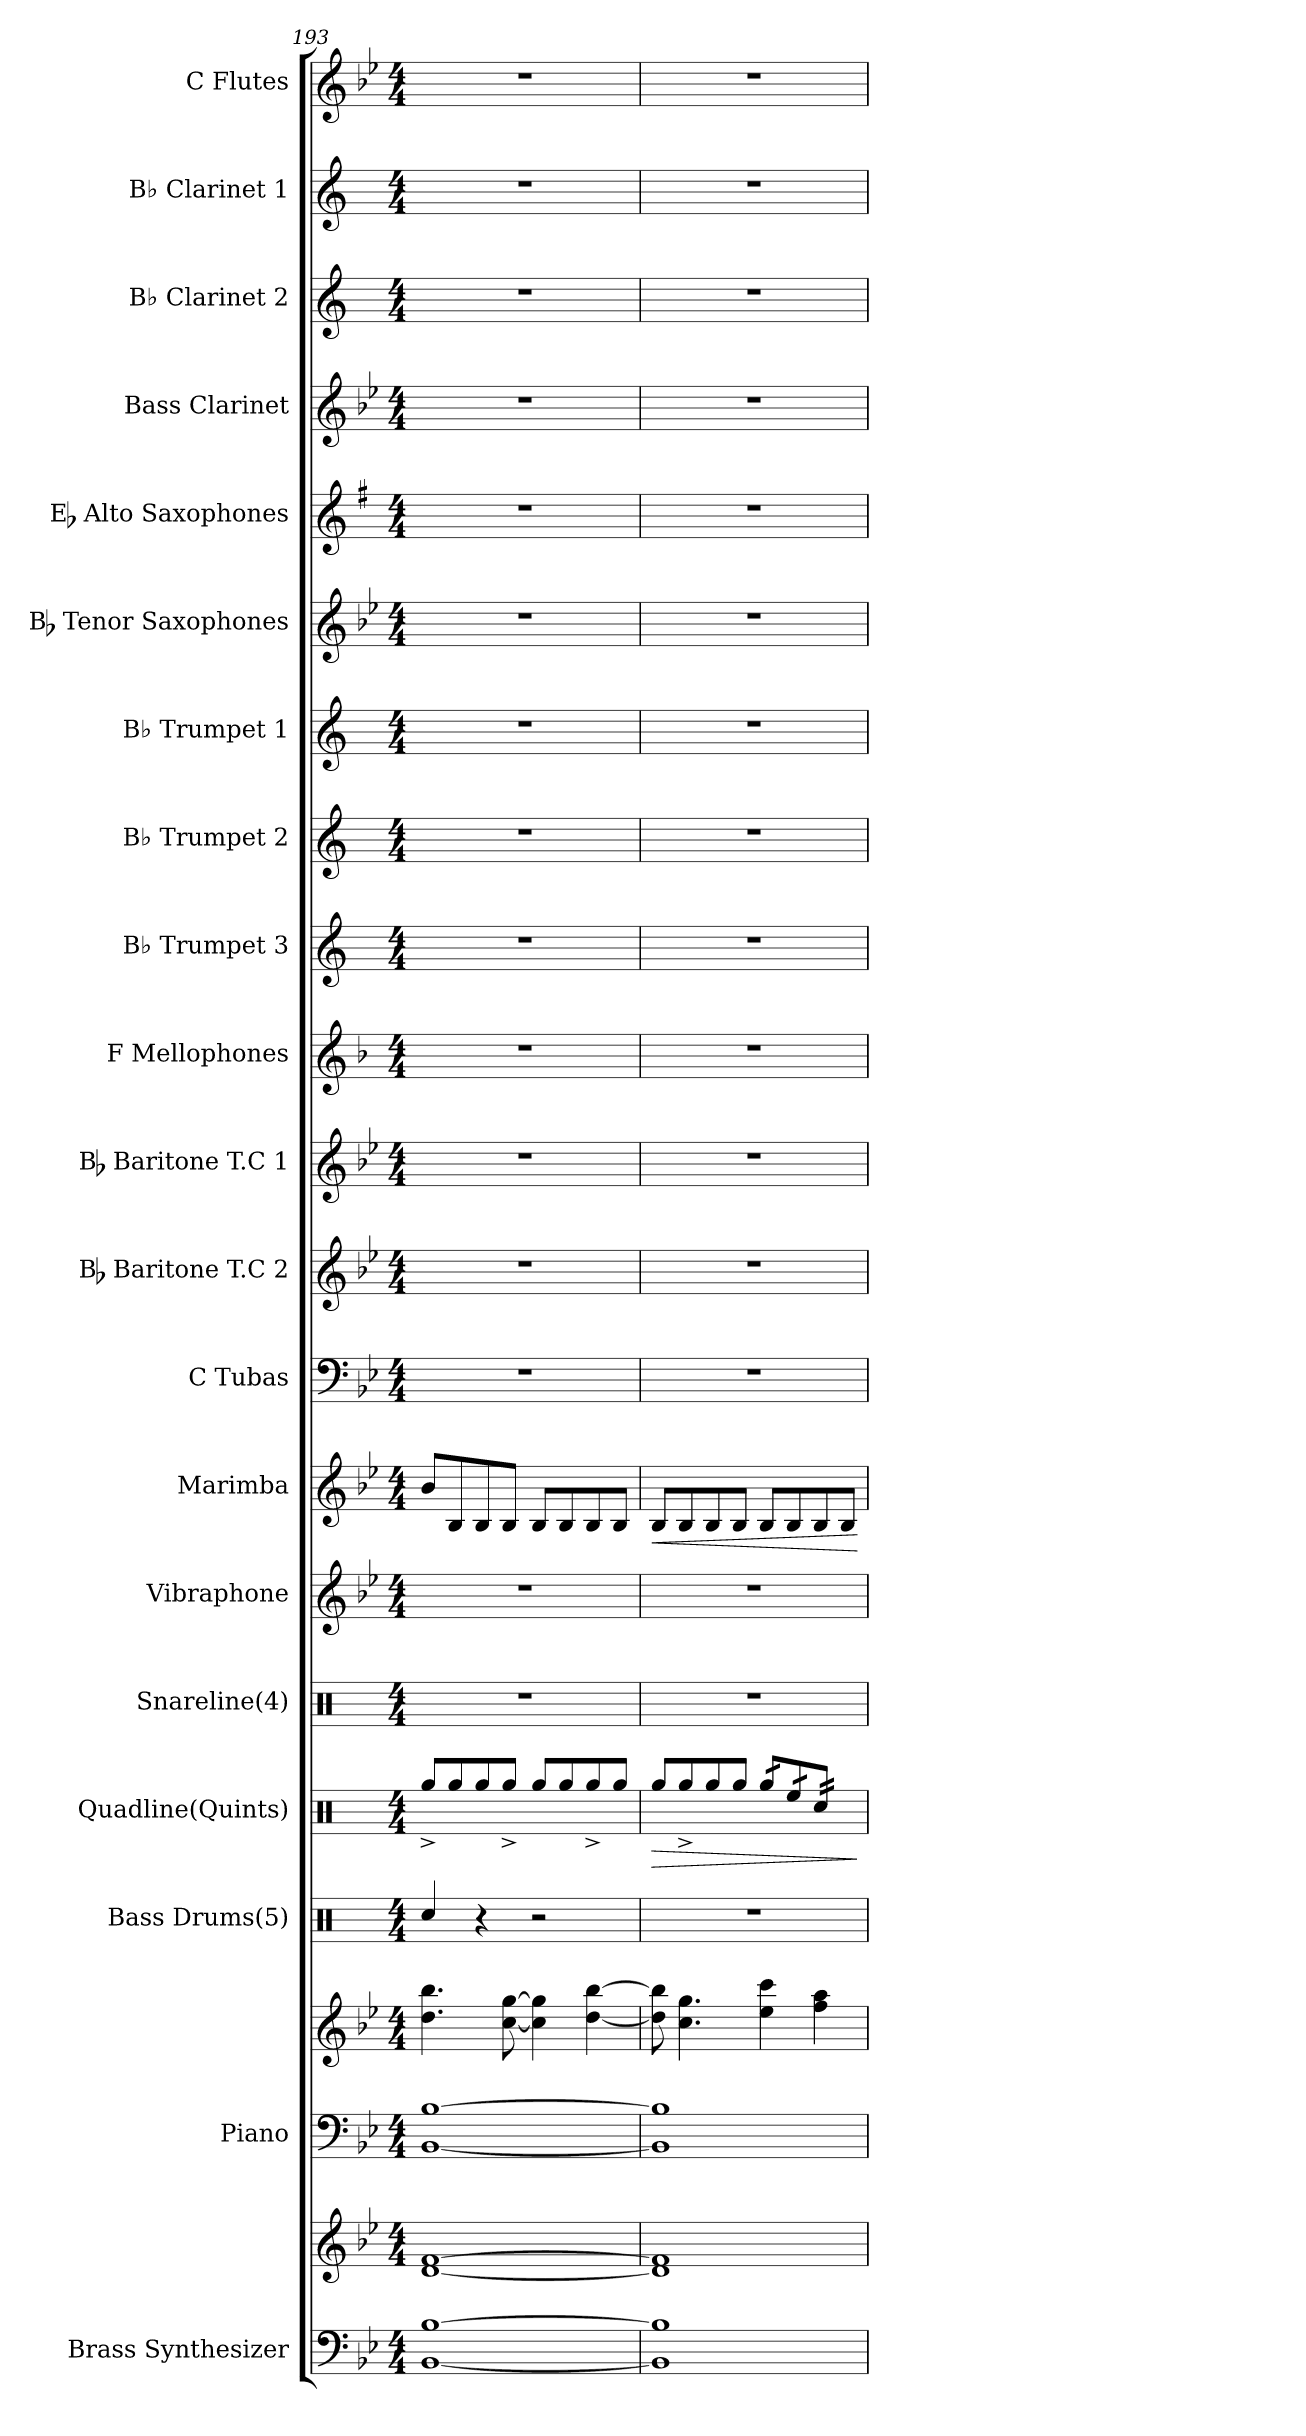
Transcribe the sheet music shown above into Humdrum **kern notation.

**kern	**kern	**kern	**kern	**kern	**kern	**dynam	**kern	**kern	**kern	**dynam	**kern	**kern	**kern	**kern	**kern	**kern	**kern	**kern	**kern	**kern	**kern	**kern	**kern
*part20	*part20	*part19	*part19	*part18	*part17	*part17	*part16	*part15	*part14	*part14	*part13	*part12	*part11	*part10	*part9	*part8	*part7	*part6	*part5	*part4	*part3	*part2	*part1
*staff22	*staff21	*staff20	*staff19	*staff18	*staff17	*staff17	*staff16	*staff15	*staff14	*staff14	*staff13	*staff12	*staff11	*staff10	*staff9	*staff8	*staff7	*staff6	*staff5	*staff4	*staff3	*staff2	*staff1
*I"Brass Synthesizer	*	*I"Piano	*	*I"Bass Drums(5)	*I"Quadline(Quints)	*	*I"Snareline(4)	*I"Vibraphone	*I"Marimba	*	*I"C Tubas	*I"Bb Baritone T.C 2	*I"Bb Baritone T.C 1	*I"F Mellophones	*I"B♭ Trumpet 3	*I"B♭ Trumpet 2	*I"B♭ Trumpet 1	*I"Bb Tenor Saxophones	*I"Eb Alto Saxophones	*I"Bass Clarinet	*I"B♭ Clarinet 2	*I"B♭ Clarinet 1	*I"C Flutes
*I'Synth.	*	*I'Pno.	*	*I'BD	*	*	*	*	*I'Marimba	*	*I'Tubas	*I'Baritone T.C 2	*I'Baritone T.C 1	*I'Mello	*I'B♭ Tpt. 3	*I'B♭ Tpt. 2	*I'B♭ Tpt. 1	*I'Tenor Saxes	*I'Alto Saxes	*I'B. Cl.	*I'B♭ Cl. 2	*I'B♭ Cl. 1	*I'Flutes
!!LO:PB:g=z
*clefF4	*clefG2	*clefF4	*clefG2	*clefX	*clefX	*	*clefX	*clefG2	*clefG2	*	*clefF4	*clefG2	*clefG2	*clefG2	*clefG2	*clefG2	*clefG2	*clefG2	*clefG2	*clefG2	*clefG2	*clefG2	*clefG2
*	*	*	*	*	*	*	*	*	*	*	*	*ITrd8c14	*ITrd8c14	*ITrd4c7	*ITrd1c2	*ITrd1c2	*ITrd1c2	*ITrd8c14	*ITrd5c9	*ITrd8c14	*ITrd1c2	*ITrd1c2	*
*k[b-e-]	*k[b-e-]	*k[b-e-]	*k[b-e-]	*k[]	*k[]	*	*k[]	*k[b-e-]	*k[b-e-]	*	*k[b-e-]	*k[b-e-]	*k[b-e-]	*k[b-e-]	*k[b-e-]	*k[b-e-]	*k[b-e-]	*k[b-e-]	*k[b-e-]	*k[b-e-]	*k[b-e-]	*k[b-e-]	*k[b-e-]
*M4/4	*M4/4	*M4/4	*M4/4	*M4/4	*M4/4	*	*M4/4	*M4/4	*M4/4	*	*M4/4	*M4/4	*M4/4	*M4/4	*M4/4	*M4/4	*M4/4	*M4/4	*M4/4	*M4/4	*M4/4	*M4/4	*M4/4
=193	=193	=193	=193	=193	=193	=193	=193	=193	=193	=193	=193	=193	=193	=193	=193	=193	=193	=193	=193	=193	=193	=193	=193
!	!	!	!	!	!	!LO:DY:b	!	!	!	!LO:DY:b	!	!	!	!	!	!	!	!	!	!	!	!	!
[1BB- [1B-	[1d [1f	[1BB- [1B-	4.dd\ 4.bb-\	4Rcc/	8Rgg^/L	other-dynamics	1r	1r	8b-/L	other-dynamics	1r	1r	1r	1r	1r	1r	1r	1r	1r	1r	1r	1r	1r
.	.	.	.	.	8Rgg/	.	.	.	8B-/	.	.	.	.	.	.	.	.	.	.	.	.	.	.
.	.	.	.	4r	8Rgg/	.	.	.	8B-/	.	.	.	.	.	.	.	.	.	.	.	.	.	.
.	.	.	[8cc\ [8gg\	.	8Rgg^/J	.	.	.	8B-/J	.	.	.	.	.	.	.	.	.	.	.	.	.	.
.	.	.	4cc\] 4gg\]	2r	8Rgg/L	.	.	.	8B-/L	.	.	.	.	.	.	.	.	.	.	.	.	.	.
.	.	.	.	.	8Rgg/	.	.	.	8B-/	.	.	.	.	.	.	.	.	.	.	.	.	.	.
.	.	.	[4dd\ [4bb-\	.	8Rgg^/	.	.	.	8B-/	.	.	.	.	.	.	.	.	.	.	.	.	.	.
.	.	.	.	.	8Rgg/J	.	.	.	8B-/J	.	.	.	.	.	.	.	.	.	.	.	.	.	.
!!LO:PB:g=z
=194	=194	=194	=194	=194	=194	=194	=194	=194	=194	=194	=194	=194	=194	=194	=194	=194	=194	=194	=194	=194	=194	=194	=194
!	!	!	!	!	!	!LO:HP:b	!	!	!	!LO:HP:b	!	!	!	!	!	!	!	!	!	!	!	!	!
1BB-] 1B-]	1d] 1f]	1BB-] 1B-]	8dd\] 8bb-\]	1r	8Rgg/L	>	1r	1r	8B-/L	<	1r	1r	1r	1r	1r	1r	1r	1r	1r	1r	1r	1r	1r
.	.	.	4.cc\ 4.gg\	.	8Rgg^/	.	.	.	8B-/	.	.	.	.	.	.	.	.	.	.	.	.	.	.
.	.	.	.	.	8Rgg/	.	.	.	8B-/	.	.	.	.	.	.	.	.	.	.	.	.	.	.
.	.	.	.	.	8Rgg/J	.	.	.	8B-/J	.	.	.	.	.	.	.	.	.	.	.	.	.	.
*	*	*	*	*	*tremolo	*	*	*	*	*	*	*	*	*	*	*	*	*	*	*	*	*	*
.	.	.	4ee-\ 4ccc\	.	16Rgg/LL	.	.	.	8B-/L	.	.	.	.	.	.	.	.	.	.	.	.	.	.
.	.	.	.	.	16Rgg/	.	.	.	.	.	.	.	.	.	.	.	.	.	.	.	.	.	.
.	.	.	.	.	16Ree/	.	.	.	8B-/	.	.	.	.	.	.	.	.	.	.	.	.	.	.
.	.	.	.	.	16Ree/	.	.	.	.	.	.	.	.	.	.	.	.	.	.	.	.	.	.
.	.	.	4ff\ 4aa\	.	16Rcc/	.	.	.	8B-/	.	.	.	.	.	.	.	.	.	.	.	.	.	.
.	.	.	.	.	16Rcc/	.	.	.	.	.	.	.	.	.	.	.	.	.	.	.	.	.	.
.	.	.	.	.	16Rcc/	.	.	.	8B-/J	.	.	.	.	.	.	.	.	.	.	.	.	.	.
.	.	.	.	.	16Rcc/JJ	.	.	.	.	.	.	.	.	.	.	.	.	.	.	.	.	.	.
*	*	*	*	*	*Xtremolo	*	*	*	*	*	*	*	*	*	*	*	*	*	*	*	*	*	*
.	.	.	.	.	.	]	.	.	.	[	.	.	.	.	.	.	.	.	.	.	.	.	.
=	=	=	=	=	=	=	=	=	=	=	=	=	=	=	=	=	=	=	=	=	=	=	=
*-	*-	*-	*-	*-	*-	*-	*-	*-	*-	*-	*-	*-	*-	*-	*-	*-	*-	*-	*-	*-	*-	*-	*-
